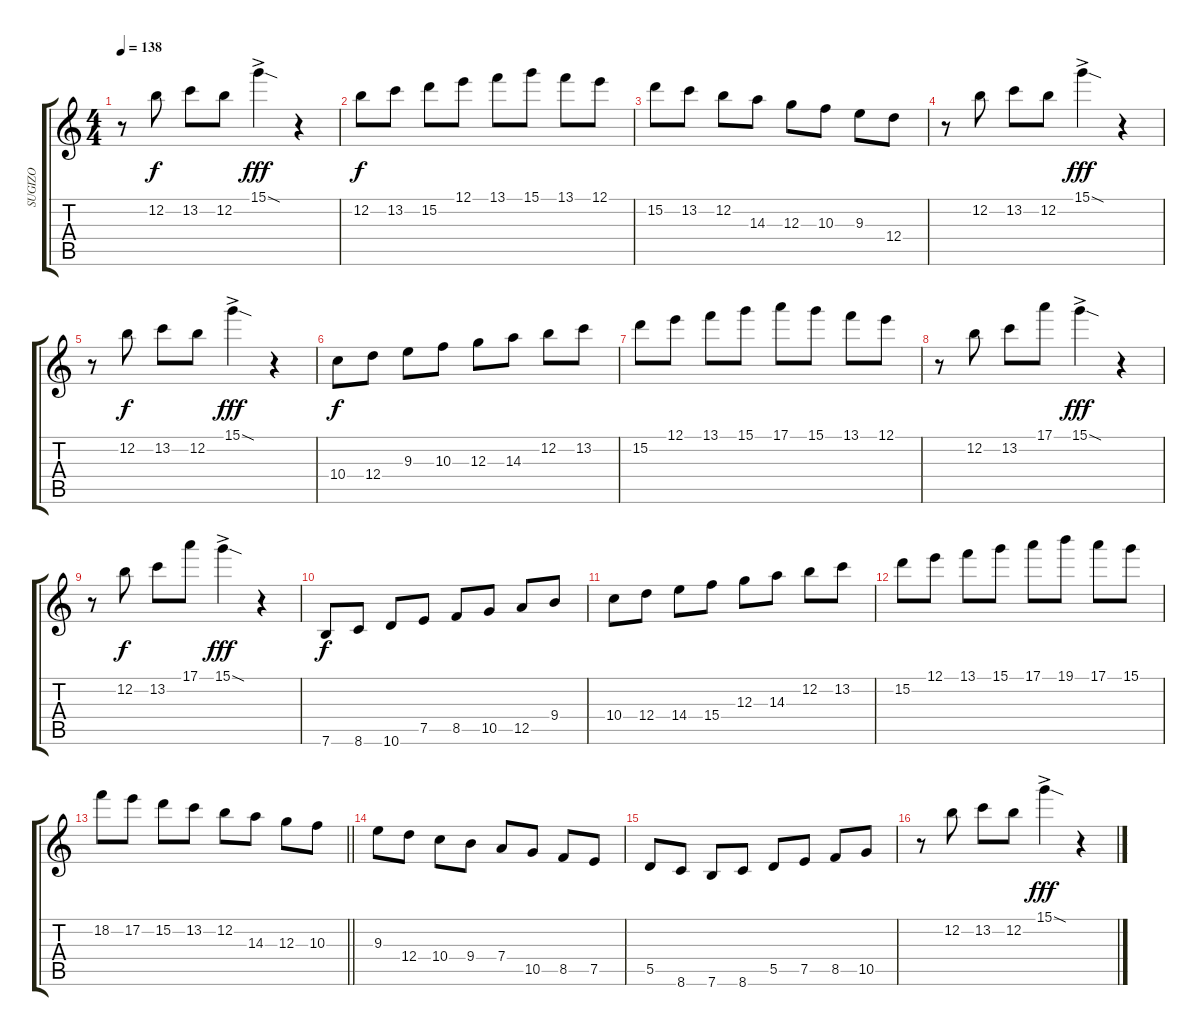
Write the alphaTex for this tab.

\track ("SUGIZO" "SUGIZO") {instrument distortionguitar}
\staff {score tabs}
\tuning (E4 B3 G3 D3 A2 E2) {hide}
\ts (4 4)
\tempo 138
\clef g2
\ks c
r.8{dy fff balance 0} 12.2.8{dy f} 13.2.8 12.2.8 15.1{sod ac}.4{dy fff} r.4 |
12.2.8{dy f balance 8} 13.2.8 15.2.8 12.1.8 13.1.8 15.1.8 13.1.8 12.1.8 |
15.2.8{balance 0} 13.2.8 12.2.8 14.3.8 12.3.8 10.3.8 9.3.8 12.4.8 |
r.8{balance 16} 12.2.8 13.2.8 12.2.8 15.1{sod ac}.4{dy fff} r.4 |
r.8{balance 0} 12.2.8{dy f} 13.2.8 12.2.8 15.1{sod ac}.4{dy fff} r.4 |
10.4.8{dy f balance 8} 12.4.8 9.3.8 10.3.8 12.3.8 14.3.8 12.2.8 13.2.8 |
15.2.8{balance 16} 12.1.8 13.1.8 15.1.8 17.1.8 15.1.8 13.1.8 12.1.8 |
r.8{balance 0} 12.2.8 13.2.8 17.1.8 15.1{sod ac}.4{dy fff} r.4 |
r.8{balance 16} 12.2.8{dy f} 13.2.8 17.1.8 15.1{sod ac}.4{dy fff} r.4 |
7.6.8{dy f balance 8} 8.6.8 10.6.8 7.5.8 8.5.8 10.5.8 12.5.8 9.4.8 |
10.4.8{balance 0} 12.4.8 14.4.8 15.4.8 12.3.8 14.3.8 12.2.8 13.2.8 |
15.2.8{balance 8} 12.1.8 13.1.8 15.1.8 17.1.8 19.1.8 17.1.8 15.1.8 |
\barLineRight lightlight
18.2.8{balance 16} 17.2.8 15.2.8 13.2.8 12.2.8 14.3.8 12.3.8 10.3.8 |
9.3.8{balance 8} 12.4.8 10.4.8 9.4.8 7.4.8 10.5.8 8.5.8 7.5.8 |
5.5.8{balance 0} 8.6.8 7.6.8 8.6.8 5.5.8 7.5.8 8.5.8 10.5.8 |
r.8{balance 16} 12.2.8 13.2.8 12.2.8 15.1{sod ac}.4{dy fff} r.4
